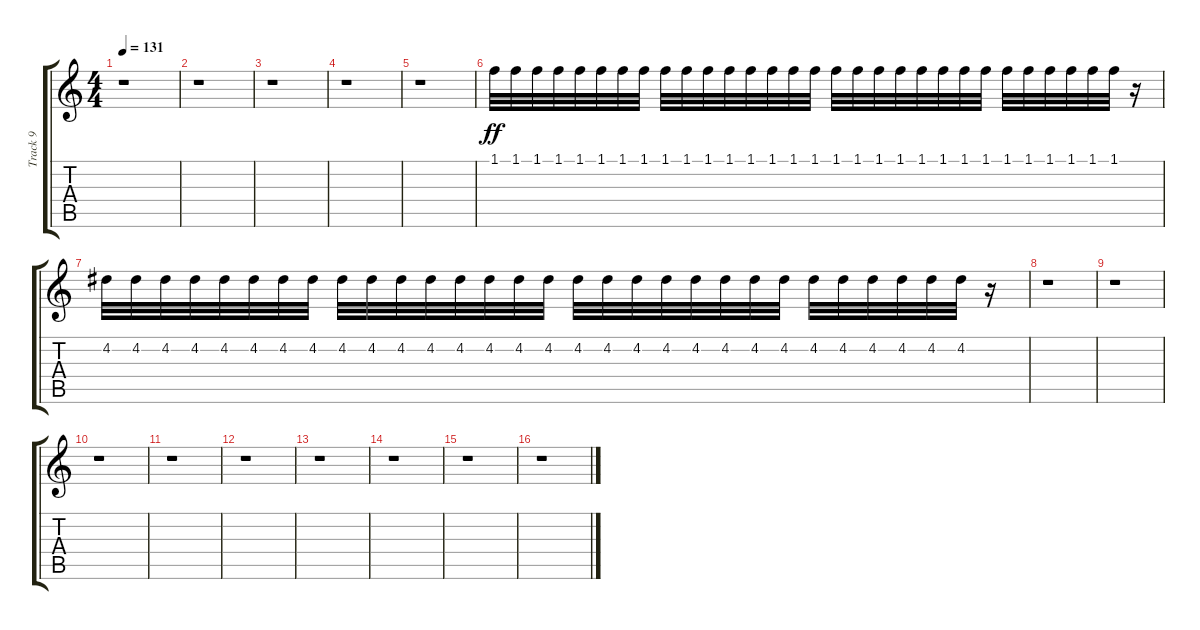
\track ("Track 9" "Track 9") {instrument acousticguitarsteel}
\staff {score tabs}
\tuning (E4 B3 G3 D3 A2 E2) {hide}
\ts (4 4)
\tempo 131
\clef g2
\ks c
r.1{dy ff} |
r.1 |
r.1 |
r.1 |
r.1 |
1.1.32 1.1.32 1.1.32 1.1.32 1.1.32 1.1.32 1.1.32 1.1.32 1.1.32 1.1.32 1.1.32 1.1.32 1.1.32 1.1.32 1.1.32 1.1.32 1.1.32 1.1.32 1.1.32 1.1.32 1.1.32 1.1.32 1.1.32 1.1.32 1.1.32 1.1.32 1.1.32 1.1.32 1.1.32 1.1.32 r.16 |
4.2.32 4.2.32 4.2.32 4.2.32 4.2.32 4.2.32 4.2.32 4.2.32 4.2.32 4.2.32 4.2.32 4.2.32 4.2.32 4.2.32 4.2.32 4.2.32 4.2.32 4.2.32 4.2.32 4.2.32 4.2.32 4.2.32 4.2.32 4.2.32 4.2.32 4.2.32 4.2.32 4.2.32 4.2.32 4.2.32 r.16 |
r.1 |
r.1 |
r.1 |
r.1 |
r.1 |
r.1 |
r.1 |
r.1 |
r.1
